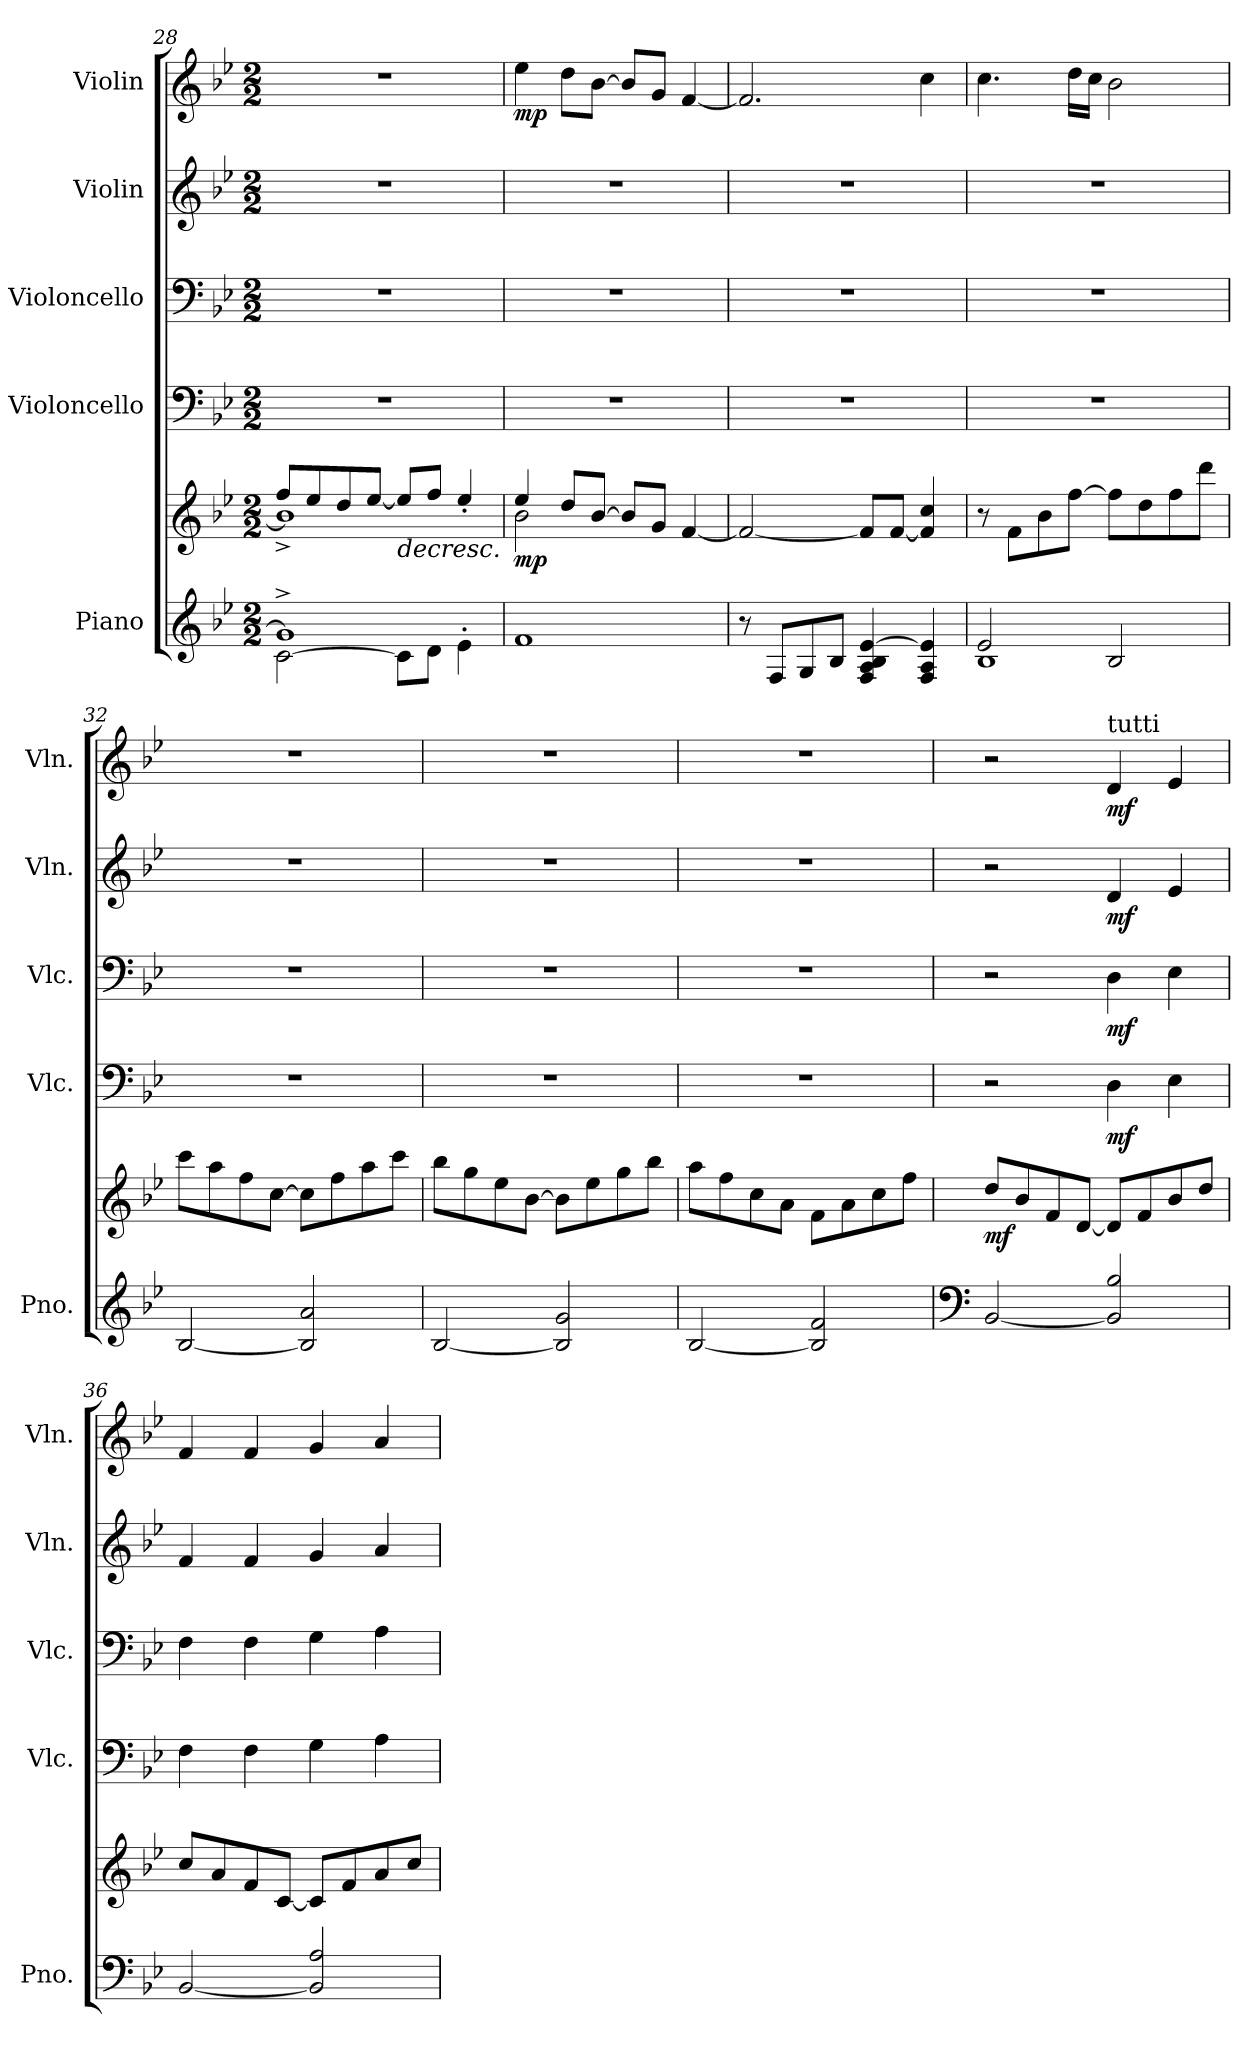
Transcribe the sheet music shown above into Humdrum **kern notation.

**kern	**kern	**dynam	**kern	**dynam	**kern	**dynam	**kern	**dynam	**kern	**dynam
*part5	*part5	*part5	*part4	*part4	*part3	*part3	*part2	*part2	*part1	*part1
*staff6	*staff5	*staff5/6	*staff4	*staff4	*staff3	*staff3	*staff2	*staff2	*staff1	*staff1
*I"Piano	*	*	*I"Violoncello	*	*I"Violoncello	*	*I"Violin	*	*I"Violin	*
*I'Pno.	*	*	*I'Vlc.	*	*I'Vlc.	*	*I'Vln.	*	*I'Vln.	*
*clefG2	*clefG2	*	*clefF4	*	*clefF4	*	*clefG2	*	*clefG2	*
*k[b-e-]	*k[b-e-]	*	*k[b-e-]	*	*k[b-e-]	*	*k[b-e-]	*	*k[b-e-]	*
*M2/2	*M2/2	*	*M2/2	*	*M2/2	*	*M2/2	*	*M2/2	*
=28	=28	=28	=28	=28	=28	=28	=28	=28	=28	=28
*^	*^	*	*	*	*	*	*	*	*	*
[2c^\	1g]	1b-]	8ff^/L	.	1r	.	1r	.	1r	.	1r	.
.	.	.	8ee-/	.	.	.	.	.	.	.	.	.
.	.	.	8dd/	.	.	.	.	.	.	.	.	.
.	.	.	[8ee-/J	.	.	.	.	.	.	.	.	.
!	!	!	!	!LO:HP:b	!	!	!	!	!	!	!	!
8c\L]	.	.	8ee-/L]	>	.	.	.	.	.	.	.	.
8d\J	.	.	8ff/J	.	.	.	.	.	.	.	.	.
4e-'\	.	.	4ee-'/	.	.	.	.	.	.	.	.	.
*v	*v	*	*	*	*	*	*	*	*	*	*	*
=29	=29	=29	=29	=29	=29	=29	=29	=29	=29	=29	=29
!	!	!	!LO:DY:b	!	!	!	!	!	!	!	!LO:DY:b
1f	4ee-/	2b-\	mp	1r	.	1r	.	1r	.	4ee-\	mp
.	8dd/L	.	.	.	.	.	.	.	.	8dd\L	.
.	[8b-/J	.	.	.	.	.	.	.	.	[8b-\J	.
.	8b-/L]	2ryy	.	.	.	.	.	.	.	8b-/L]	.
.	8g/J	.	.	.	.	.	.	.	.	8g/J	.
.	[4f/	.	.	.	.	.	.	.	.	[4f/	.
*	*v	*v	*	*	*	*	*	*	*	*	*
!!LO:LB:g=z
=30	=30	=30	=30	=30	=30	=30	=30	=30	=30	=30
8r	2f/_	.	1r	.	1r	.	1r	.	2.f/]	.
8F/L	.	.	.	.	.	.	.	.	.	.
8G/	.	.	.	.	.	.	.	.	.	.
8B-/J	.	.	.	.	.	.	.	.	.	.
4F/ 4A/ 4B-/ [4e-/	8f/L]	.	.	.	.	.	.	.	.	.
.	[8f/J	.	.	.	.	.	.	.	.	.
4F/ 4A/ 4e-/]	4f/] 4cc/	.	.	.	.	.	.	.	4cc\	.
=31	=31	=31	=31	=31	=31	=31	=31	=31	=31	=31
*^	*	*	*	*	*	*	*	*	*	*
1B-	2e-/	8r	.	1r	.	1r	.	1r	.	4.cc\	.
.	.	8f\L	.	.	.	.	.	.	.	.	.
.	.	8b-\	.	.	.	.	.	.	.	.	.
.	.	[8ff\J	.	.	.	.	.	.	.	16dd\LL	.
.	.	.	.	.	.	.	.	.	.	16cc\JJ	.
.	2B-/	8ff\L]	.	.	.	.	.	.	.	2b-\	.
.	.	8dd\	.	.	.	.	.	.	.	.	.
.	.	8ff\	.	.	.	.	.	.	.	.	.
.	.	8ddd\J	.	.	.	.	.	.	.	.	.
*v	*v	*	*	*	*	*	*	*	*	*	*
=32	=32	=32	=32	=32	=32	=32	=32	=32	=32	=32
[2B-/	8ccc\L	.	1r	.	1r	.	1r	.	1r	.
.	8aa\	.	.	.	.	.	.	.	.	.
.	8ff\	.	.	.	.	.	.	.	.	.
.	[8cc\J	.	.	.	.	.	.	.	.	.
2B-/] 2a/	8cc\L]	.	.	.	.	.	.	.	.	.
.	8ff\	.	.	.	.	.	.	.	.	.
.	8aa\	.	.	.	.	.	.	.	.	.
.	8ccc\J	.	.	.	.	.	.	.	.	.
=33	=33	=33	=33	=33	=33	=33	=33	=33	=33	=33
[2B-/	8bb-\L	.	1r	.	1r	.	1r	.	1r	.
.	8gg\	.	.	.	.	.	.	.	.	.
.	8ee-\	.	.	.	.	.	.	.	.	.
.	[8b-\J	.	.	.	.	.	.	.	.	.
2B-/] 2g/	8b-\L]	.	.	.	.	.	.	.	.	.
.	8ee-\	.	.	.	.	.	.	.	.	.
.	8gg\	.	.	.	.	.	.	.	.	.
.	8bb-\J	.	.	.	.	.	.	.	.	.
!!LO:PB:g=z
=34	=34	=34	=34	=34	=34	=34	=34	=34	=34	=34
[2B-/	8aa\L	.	1r	.	1r	.	1r	.	1r	.
.	8ff\	.	.	.	.	.	.	.	.	.
.	8cc\	.	.	.	.	.	.	.	.	.
.	8a\J	.	.	.	.	.	.	.	.	.
2B-/] 2f/	8f\L	.	.	.	.	.	.	.	.	.
.	8a\	.	.	.	.	.	.	.	.	.
.	8cc\	.	.	.	.	.	.	.	.	.
.	8ff\J	.	.	.	.	.	.	.	.	.
.	.	]	.	.	.	.	.	.	.	.
=35	=35	=35	=35	=35	=35	=35	=35	=35	=35	=35
*clefF4	*	*	*	*	*	*	*	*	*	*
!	!	!LO:DY:b	!	!	!	!	!	!	!	!
[2BB-/	8dd/L	mf	2r	.	2r	.	2r	.	2r	.
.	8b-/	.	.	.	.	.	.	.	.	.
.	8f/	.	.	.	.	.	.	.	.	.
.	[8d/J	.	.	.	.	.	.	.	.	.
!	!	!	!	!	!	!	!	!	!LO:TX:a:t=tutti	!
!	!	!	!	!LO:DY:b	!	!LO:DY:b	!	!LO:DY:b	!	!LO:DY:b
2BB-/] 2B-/	8d/L]	.	4D\	mf	4D\	mf	4d/	mf	4d/	mf
.	8f/	.	.	.	.	.	.	.	.	.
.	8b-/	.	4E-\	.	4E-\	.	4e-/	.	4e-/	.
.	8dd/J	.	.	.	.	.	.	.	.	.
=36	=36	=36	=36	=36	=36	=36	=36	=36	=36	=36
[2BB-/	8cc/L	.	4F\	.	4F\	.	4f/	.	4f/	.
.	8a/	.	.	.	.	.	.	.	.	.
.	8f/	.	4F\	.	4F\	.	4f/	.	4f/	.
.	[8c/J	.	.	.	.	.	.	.	.	.
2BB-/] 2A/	8c/L]	.	4G\	.	4G\	.	4g/	.	4g/	.
.	8f/	.	.	.	.	.	.	.	.	.
.	8a/	.	4A\	.	4A\	.	4a/	.	4a/	.
.	8cc/J	.	.	.	.	.	.	.	.	.
=	=	=	=	=	=	=	=	=	=	=
*-	*-	*-	*-	*-	*-	*-	*-	*-	*-	*-
